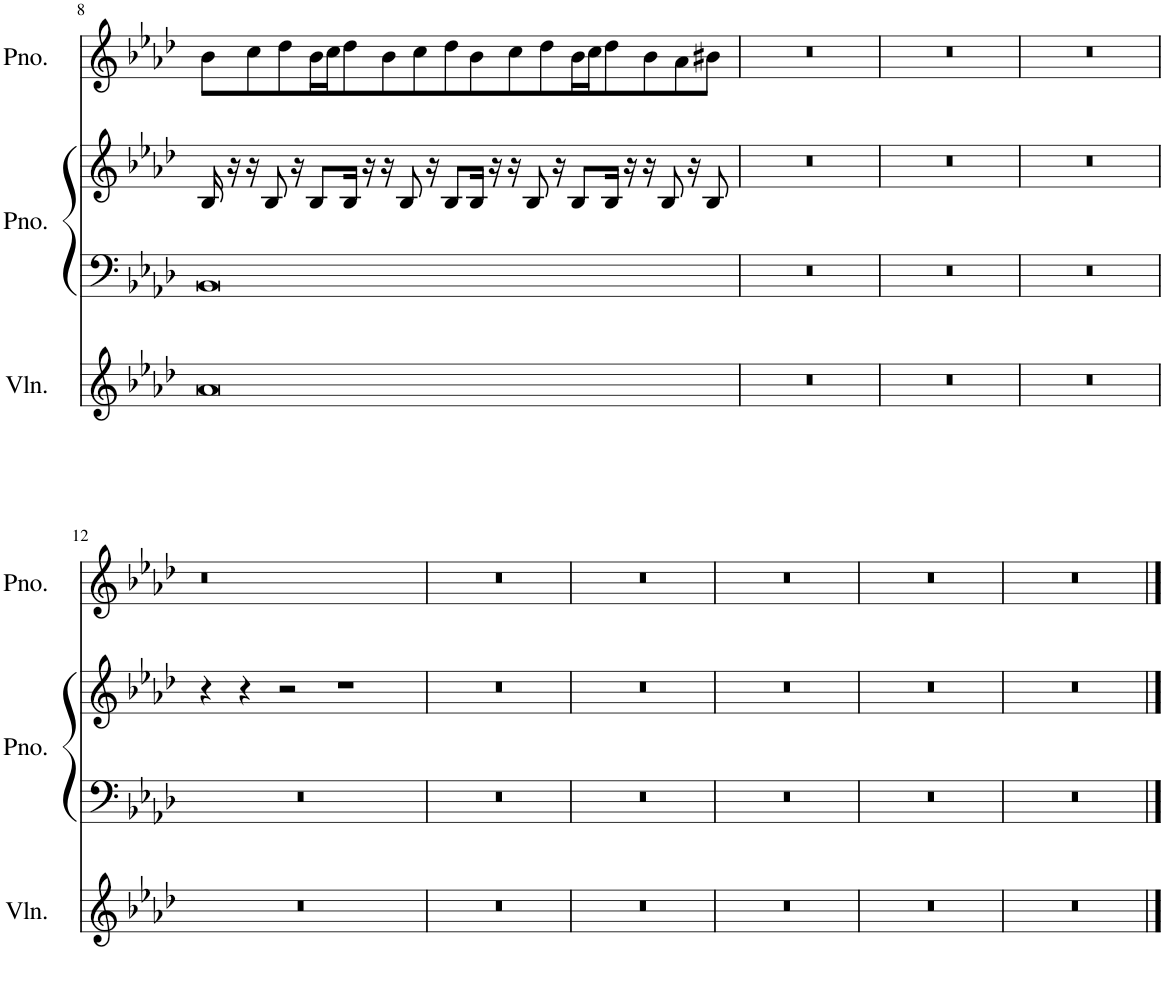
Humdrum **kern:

**kern	**kern	**kern	**kern
*part3	*part2	*part2	*part1
*staff4	*staff3	*staff2	*staff1
*I"Violin	*I"Piano	*	*I"Piano
*I'Vln.	*I'Pno.	*	*I'Pno.
!!LO:PB:g=z
*clefG2	*clefF4	*clefG2	*clefG2
*k[b-e-a-d-]	*k[b-e-a-d-]	*k[b-e-a-d-]	*k[b-e-a-d-]
*M8/4	*M8/4	*M8/4	*M8/4
=8	=8	=8	=8
0a-	0BB-	16B-/	8b-\L
.	.	16r	.
.	.	16r	8cc\
.	.	8B-/	.
.	.	.	8dd-\
.	.	16r	.
.	.	8B-/L	16b-\L
.	.	.	16cc\J
.	.	16B-/Jk	8dd-\
.	.	16r	.
.	.	16r	8b-\
.	.	8B-/	.
.	.	.	8cc\
.	.	16r	.
.	.	8B-/L	8dd-\
.	.	16B-/Jk	8b-\
.	.	16r	.
.	.	16r	8cc\
.	.	8B-/	.
.	.	.	8dd-\
.	.	16r	.
.	.	8B-/L	16b-\L
.	.	.	16cc\J
.	.	16B-/Jk	8dd-\
.	.	16r	.
.	.	16r	8b-\
.	.	8B-/	.
.	.	.	8a-\
.	.	16r	.
.	.	8B-/	8b#X\J
=9	=9	=9	=9
0r	0r	0r	0r
=10	=10	=10	=10
0r	0r	0r	0r
=11	=11	=11	=11
0r	0r	0r	0r
!!LO:LB:g=z
=12	=12	=12	=12
0r	0r	4r	0r
.	.	4r	.
.	.	2r	.
.	.	1r	.
=13	=13	=13	=13
0r	0r	0r	0r
=14	=14	=14	=14
0r	0r	0r	0r
=15	=15	=15	=15
0r	0r	0r	0r
=16	=16	=16	=16
0r	0r	0r	0r
=17	=17	=17	=17
0r	0r	0r	0r
==	==	==	==
*-	*-	*-	*-
